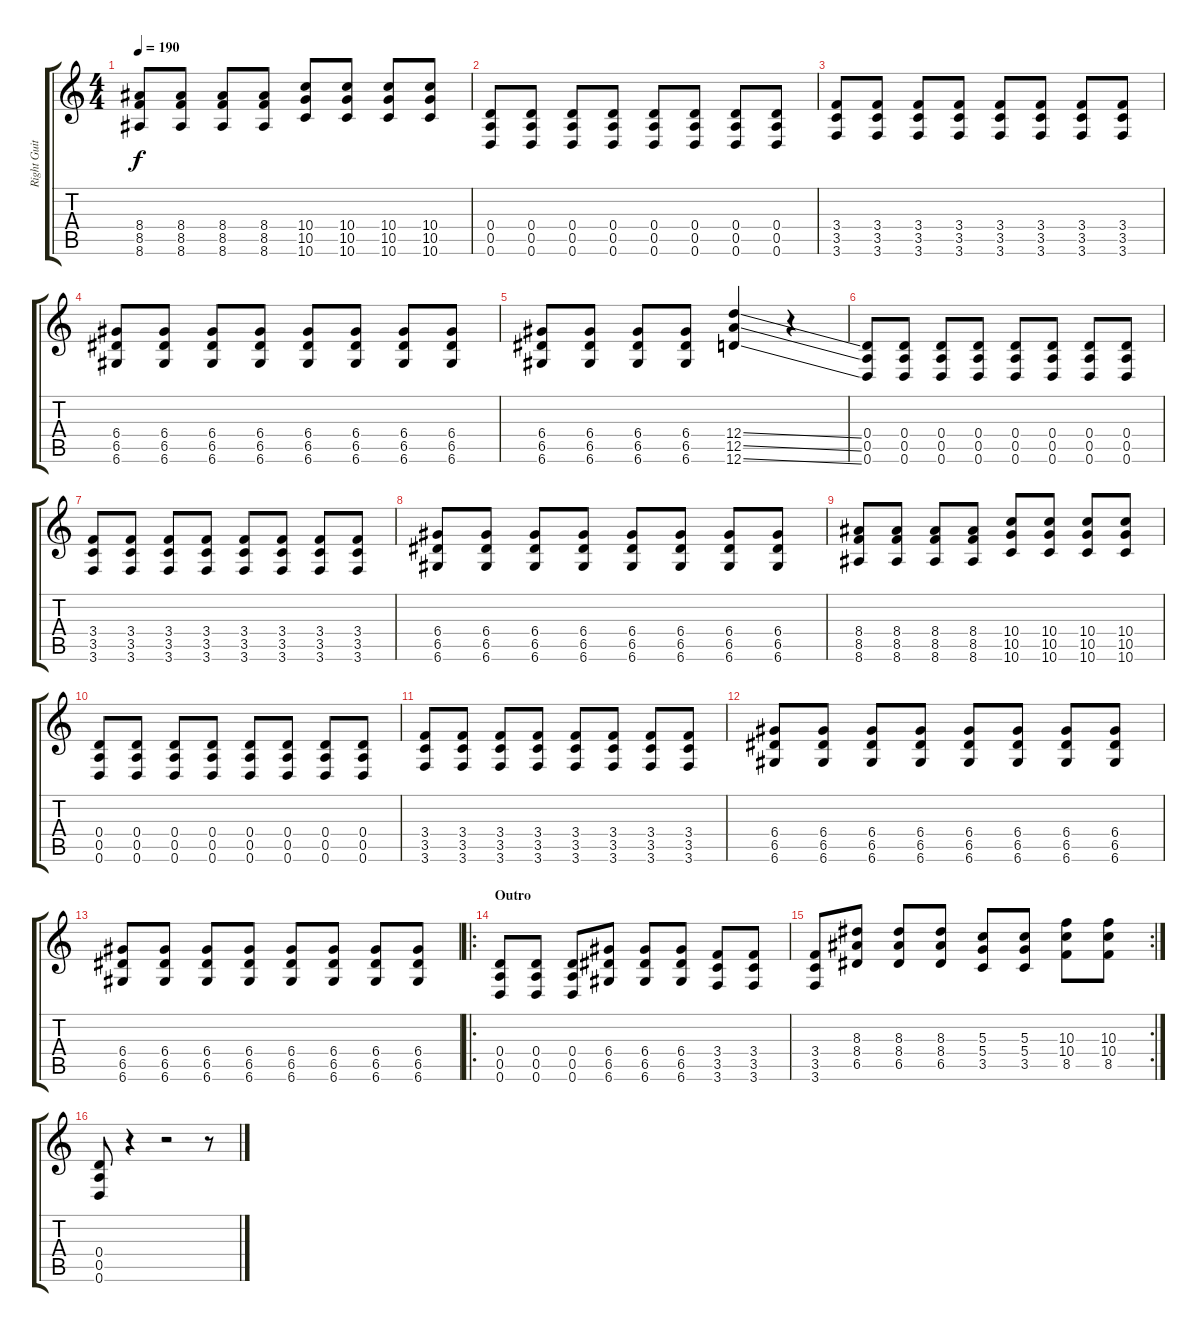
\track ("Right Guitar" "Right Guit") {instrument overdrivenguitar}
\staff {score tabs}
\tuning (E4 B3 G3 D3 A2 D2) {hide}
\ts (4 4)
\tempo 190
\clef g2
\ks c
(8.4 8.5 8.6).8{dy f} (8.4 8.5 8.6).8 (8.4 8.5 8.6).8 (8.4 8.5 8.6).8 (10.4 10.5 10.6).8 (10.4 10.5 10.6).8 (10.4 10.5 10.6).8 (10.4 10.5 10.6).8 |
(0.4 0.5 0.6).8 (0.4 0.5 0.6).8 (0.4 0.5 0.6).8 (0.4 0.5 0.6).8 (0.4 0.5 0.6).8 (0.4 0.5 0.6).8 (0.4 0.5 0.6).8 (0.4 0.5 0.6).8 |
(3.4 3.5 3.6).8 (3.4 3.5 3.6).8 (3.4 3.5 3.6).8 (3.4 3.5 3.6).8 (3.4 3.5 3.6).8 (3.4 3.5 3.6).8 (3.4 3.5 3.6).8 (3.4 3.5 3.6).8 |
(6.4 6.5 6.6).8 (6.4 6.5 6.6).8 (6.4 6.5 6.6).8 (6.4 6.5 6.6).8 (6.4 6.5 6.6).8 (6.4 6.5 6.6).8 (6.4 6.5 6.6).8 (6.4 6.5 6.6).8 |
(6.4 6.5 6.6).8 (6.4 6.5 6.6).8 (6.4 6.5 6.6).8 (6.4 6.5 6.6).8 (12.4{ss} 12.5{ss} 12.6{ss}).4 r.4 |
(0.4 0.5 0.6).8 (0.4 0.5 0.6).8 (0.4 0.5 0.6).8 (0.4 0.5 0.6).8 (0.4 0.5 0.6).8 (0.4 0.5 0.6).8 (0.4 0.5 0.6).8 (0.4 0.5 0.6).8 |
(3.4 3.5 3.6).8 (3.4 3.5 3.6).8 (3.4 3.5 3.6).8 (3.4 3.5 3.6).8 (3.4 3.5 3.6).8 (3.4 3.5 3.6).8 (3.4 3.5 3.6).8 (3.4 3.5 3.6).8 |
(6.4 6.5 6.6).8 (6.4 6.5 6.6).8 (6.4 6.5 6.6).8 (6.4 6.5 6.6).8 (6.4 6.5 6.6).8 (6.4 6.5 6.6).8 (6.4 6.5 6.6).8 (6.4 6.5 6.6).8 |
(8.4 8.5 8.6).8 (8.4 8.5 8.6).8 (8.4 8.5 8.6).8 (8.4 8.5 8.6).8 (10.4 10.5 10.6).8 (10.4 10.5 10.6).8 (10.4 10.5 10.6).8 (10.4 10.5 10.6).8 |
(0.4 0.5 0.6).8 (0.4 0.5 0.6).8 (0.4 0.5 0.6).8 (0.4 0.5 0.6).8 (0.4 0.5 0.6).8 (0.4 0.5 0.6).8 (0.4 0.5 0.6).8 (0.4 0.5 0.6).8 |
(3.4 3.5 3.6).8 (3.4 3.5 3.6).8 (3.4 3.5 3.6).8 (3.4 3.5 3.6).8 (3.4 3.5 3.6).8 (3.4 3.5 3.6).8 (3.4 3.5 3.6).8 (3.4 3.5 3.6).8 |
(6.4 6.5 6.6).8 (6.4 6.5 6.6).8 (6.4 6.5 6.6).8 (6.4 6.5 6.6).8 (6.4 6.5 6.6).8 (6.4 6.5 6.6).8 (6.4 6.5 6.6).8 (6.4 6.5 6.6).8 |
(6.4 6.5 6.6).8 (6.4 6.5 6.6).8 (6.4 6.5 6.6).8 (6.4 6.5 6.6).8 (6.4 6.5 6.6).8 (6.4 6.5 6.6).8 (6.4 6.5 6.6).8 (6.4 6.5 6.6).8 |
\ro
\section ("" "Outro")
(0.4 0.5 0.6).8 (0.4 0.5 0.6).8 (0.4 0.5 0.6).8 (6.4 6.5 6.6).8 (6.4 6.5 6.6).8 (6.4 6.5 6.6).8 (3.4 3.5 3.6).8 (3.4 3.5 3.6).8 |
\rc 2
(3.4 3.5 3.6).8 (8.3 8.4 6.5).8 (8.3 8.4 6.5).8 (8.3 8.4 6.5).8 (5.3 5.4 3.5).8 (5.3 5.4 3.5).8 (10.3 10.4 8.5).8 (10.3 10.4 8.5).8 |
(0.4 0.5 0.6).8 r.4 r.2 r.8
